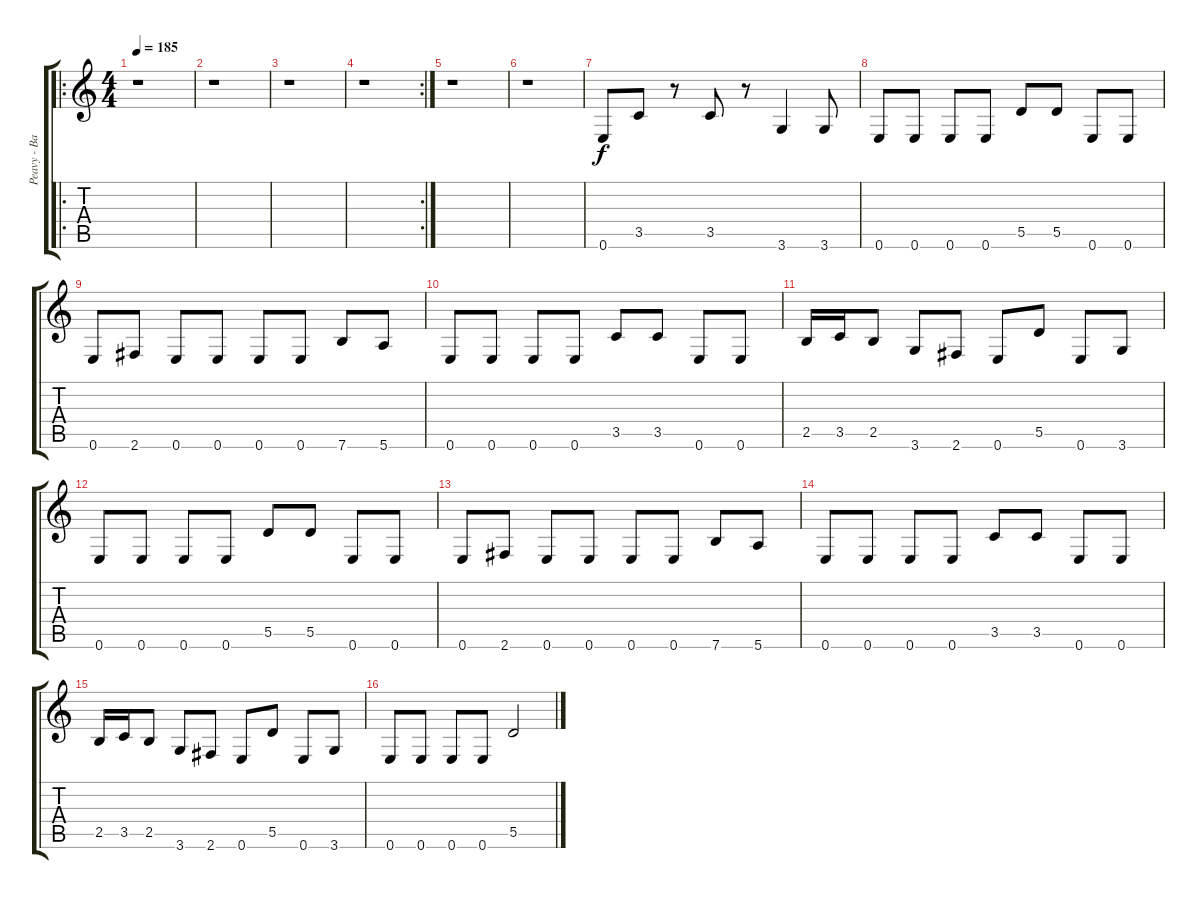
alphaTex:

\track ("Peavy - Bass" "Peavy - Ba") {instrument electricbasspick}
\staff {score tabs}
\tuning (E4 B3 G3 D3 A2 E2) {hide}
\ro
\ts (4 4)
\tempo 185
\clef g2
\ks c
r.1{dy f instrument electricbasspick} |
r.1 |
r.1 |
\rc 2
r.1 |
r.1 |
r.1 |
0.6.8 3.5.8 r.8 3.5.8 r.8 3.6.4 3.6.8 |
0.6.8 0.6.8 0.6.8 0.6.8 5.5.8 5.5.8 0.6.8 0.6.8 |
0.6.8 2.6.8 0.6.8 0.6.8 0.6.8 0.6.8 7.6.8 5.6.8 |
0.6.8 0.6.8 0.6.8 0.6.8 3.5.8 3.5.8 0.6.8 0.6.8 |
2.5.16 3.5.16 2.5.8 3.6.8 2.6.8 0.6.8 5.5.8 0.6.8 3.6.8 |
0.6.8 0.6.8 0.6.8 0.6.8 5.5.8 5.5.8 0.6.8 0.6.8 |
0.6.8 2.6.8 0.6.8 0.6.8 0.6.8 0.6.8 7.6.8 5.6.8 |
0.6.8 0.6.8 0.6.8 0.6.8 3.5.8 3.5.8 0.6.8 0.6.8 |
2.5.16 3.5.16 2.5.8 3.6.8 2.6.8 0.6.8 5.5.8 0.6.8 3.6.8 |
0.6.8 0.6.8 0.6.8 0.6.8 5.5.2
